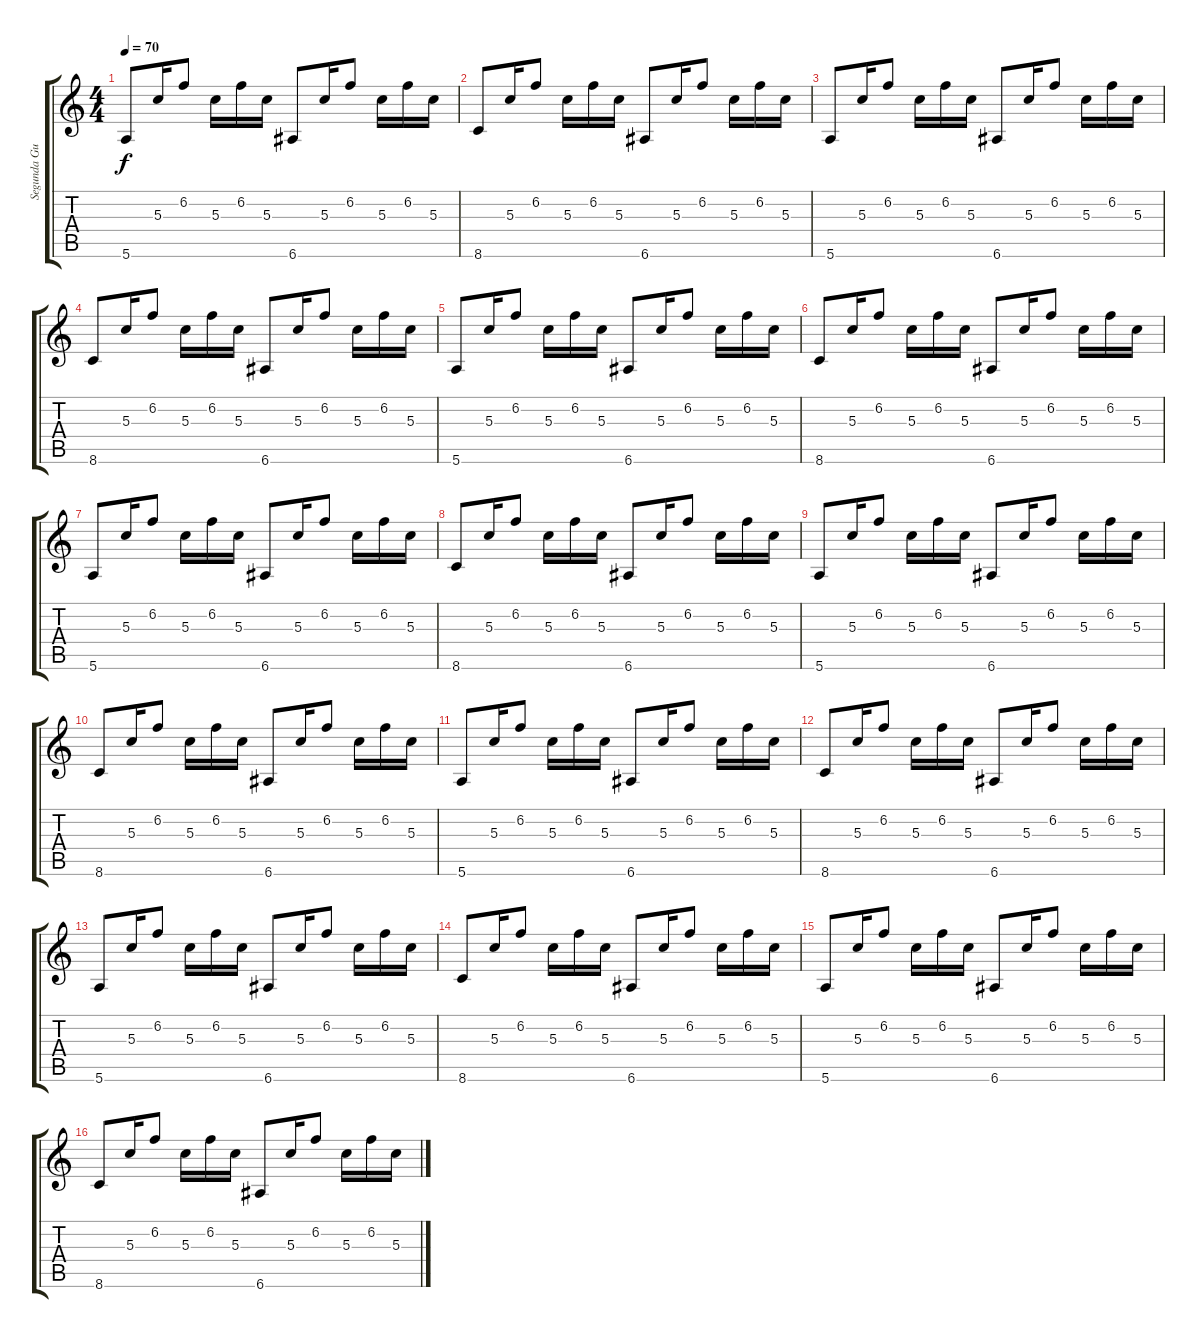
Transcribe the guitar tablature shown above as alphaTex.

\track ("Segunda Guitarra" "Segunda Gu") {instrument electricguitarclean}
\staff {score tabs}
\tuning (E4 B3 G3 D3 A2 E2) {hide}
\ts (4 4)
\tempo 70
\clef g2
\ks c
5.6.8{dy f} 5.3.16 6.2.8 5.3.16 6.2.16 5.3.16 6.6.8 5.3.16 6.2.8 5.3.16 6.2.16 5.3.16 |
8.6.8 5.3.16 6.2.8 5.3.16 6.2.16 5.3.16 6.6.8 5.3.16 6.2.8 5.3.16 6.2.16 5.3.16 |
5.6.8 5.3.16 6.2.8 5.3.16 6.2.16 5.3.16 6.6.8 5.3.16 6.2.8 5.3.16 6.2.16 5.3.16 |
8.6.8 5.3.16 6.2.8 5.3.16 6.2.16 5.3.16 6.6.8 5.3.16 6.2.8 5.3.16 6.2.16 5.3.16 |
5.6.8 5.3.16 6.2.8 5.3.16 6.2.16 5.3.16 6.6.8 5.3.16 6.2.8 5.3.16 6.2.16 5.3.16 |
8.6.8 5.3.16 6.2.8 5.3.16 6.2.16 5.3.16 6.6.8 5.3.16 6.2.8 5.3.16 6.2.16 5.3.16 |
5.6.8 5.3.16 6.2.8 5.3.16 6.2.16 5.3.16 6.6.8 5.3.16 6.2.8 5.3.16 6.2.16 5.3.16 |
8.6.8 5.3.16 6.2.8 5.3.16 6.2.16 5.3.16 6.6.8 5.3.16 6.2.8 5.3.16 6.2.16 5.3.16 |
5.6.8 5.3.16 6.2.8 5.3.16 6.2.16 5.3.16 6.6.8 5.3.16 6.2.8 5.3.16 6.2.16 5.3.16 |
8.6.8 5.3.16 6.2.8 5.3.16 6.2.16 5.3.16 6.6.8 5.3.16 6.2.8 5.3.16 6.2.16 5.3.16 |
5.6.8 5.3.16 6.2.8 5.3.16 6.2.16 5.3.16 6.6.8 5.3.16 6.2.8 5.3.16 6.2.16 5.3.16 |
8.6.8 5.3.16 6.2.8 5.3.16 6.2.16 5.3.16 6.6.8 5.3.16 6.2.8 5.3.16 6.2.16 5.3.16 |
5.6.8 5.3.16 6.2.8 5.3.16 6.2.16 5.3.16 6.6.8 5.3.16 6.2.8 5.3.16 6.2.16 5.3.16 |
8.6.8 5.3.16 6.2.8 5.3.16 6.2.16 5.3.16 6.6.8 5.3.16 6.2.8 5.3.16 6.2.16 5.3.16 |
5.6.8 5.3.16 6.2.8 5.3.16 6.2.16 5.3.16 6.6.8 5.3.16 6.2.8 5.3.16 6.2.16 5.3.16 |
8.6.8 5.3.16 6.2.8 5.3.16 6.2.16 5.3.16 6.6.8 5.3.16 6.2.8 5.3.16 6.2.16 5.3.16
